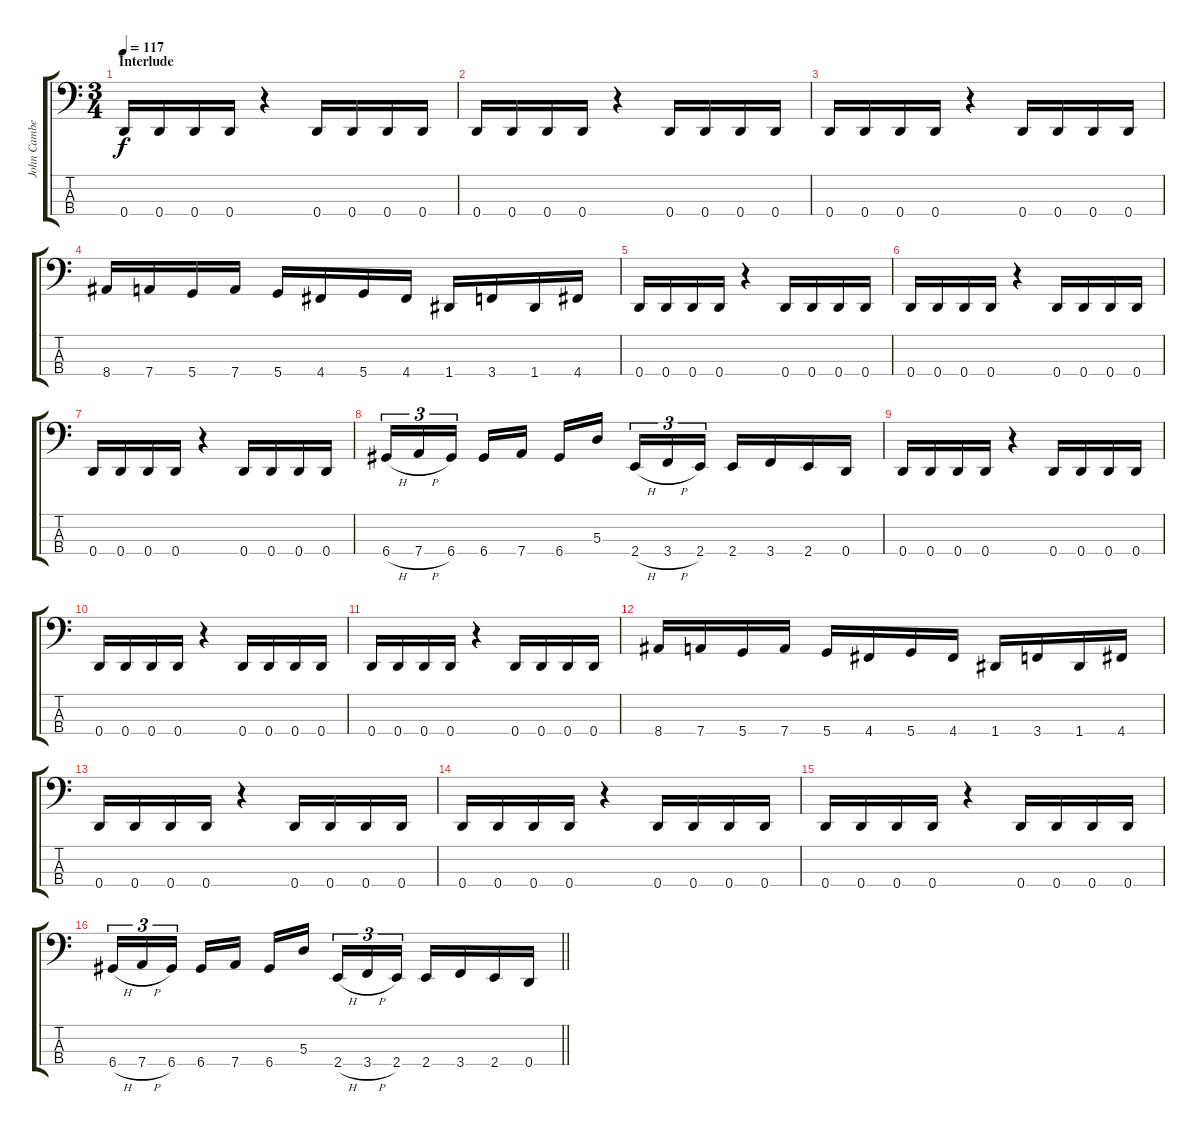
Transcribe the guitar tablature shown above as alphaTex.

\track ("John Cambell" "John Cambe") {instrument electricbasspick}
\staff {score tabs}
\tuning (G2 D2 A1 D1) {hide}
\ts (3 4)
\section ("" "Interlude")
\tempo 117
\clef f4
\ks c
0.4.16{dy f} 0.4.16 0.4.16 0.4.16 r.4 0.4.16 0.4.16 0.4.16 0.4.16 |
0.4.16 0.4.16 0.4.16 0.4.16 r.4 0.4.16 0.4.16 0.4.16 0.4.16 |
0.4.16 0.4.16 0.4.16 0.4.16 r.4 0.4.16 0.4.16 0.4.16 0.4.16 |
8.4.16 7.4.16 5.4.16 7.4.16 5.4.16 4.4.16 5.4.16 4.4.16 1.4.16 3.4.16 1.4.16 4.4.16 |
0.4.16 0.4.16 0.4.16 0.4.16 r.4 0.4.16 0.4.16 0.4.16 0.4.16 |
0.4.16 0.4.16 0.4.16 0.4.16 r.4 0.4.16 0.4.16 0.4.16 0.4.16 |
0.4.16 0.4.16 0.4.16 0.4.16 r.4 0.4.16 0.4.16 0.4.16 0.4.16 |
6.4{h}.16{tu (3 2)} 7.4{h}.16{tu (3 2)} 6.4.16{tu (3 2) beam splitsecondary} 6.4.16 7.4.16 6.4.16 5.3.16{beam splitsecondary} 2.4{h}.16{tu (3 2)} 3.4{h}.16{tu (3 2)} 2.4.16{tu (3 2)} 2.4.16 3.4.16 2.4.16 0.4.16 |
0.4.16 0.4.16 0.4.16 0.4.16 r.4 0.4.16 0.4.16 0.4.16 0.4.16 |
0.4.16 0.4.16 0.4.16 0.4.16 r.4 0.4.16 0.4.16 0.4.16 0.4.16 |
0.4.16 0.4.16 0.4.16 0.4.16 r.4 0.4.16 0.4.16 0.4.16 0.4.16 |
8.4.16 7.4.16 5.4.16 7.4.16 5.4.16 4.4.16 5.4.16 4.4.16 1.4.16 3.4.16 1.4.16 4.4.16 |
0.4.16 0.4.16 0.4.16 0.4.16 r.4 0.4.16 0.4.16 0.4.16 0.4.16 |
0.4.16 0.4.16 0.4.16 0.4.16 r.4 0.4.16 0.4.16 0.4.16 0.4.16 |
0.4.16 0.4.16 0.4.16 0.4.16 r.4 0.4.16 0.4.16 0.4.16 0.4.16 |
\barLineRight lightlight
6.4{h}.16{tu (3 2)} 7.4{h}.16{tu (3 2)} 6.4.16{tu (3 2) beam splitsecondary} 6.4.16 7.4.16 6.4.16 5.3.16{beam splitsecondary} 2.4{h}.16{tu (3 2)} 3.4{h}.16{tu (3 2)} 2.4.16{tu (3 2)} 2.4.16 3.4.16 2.4.16 0.4.16
